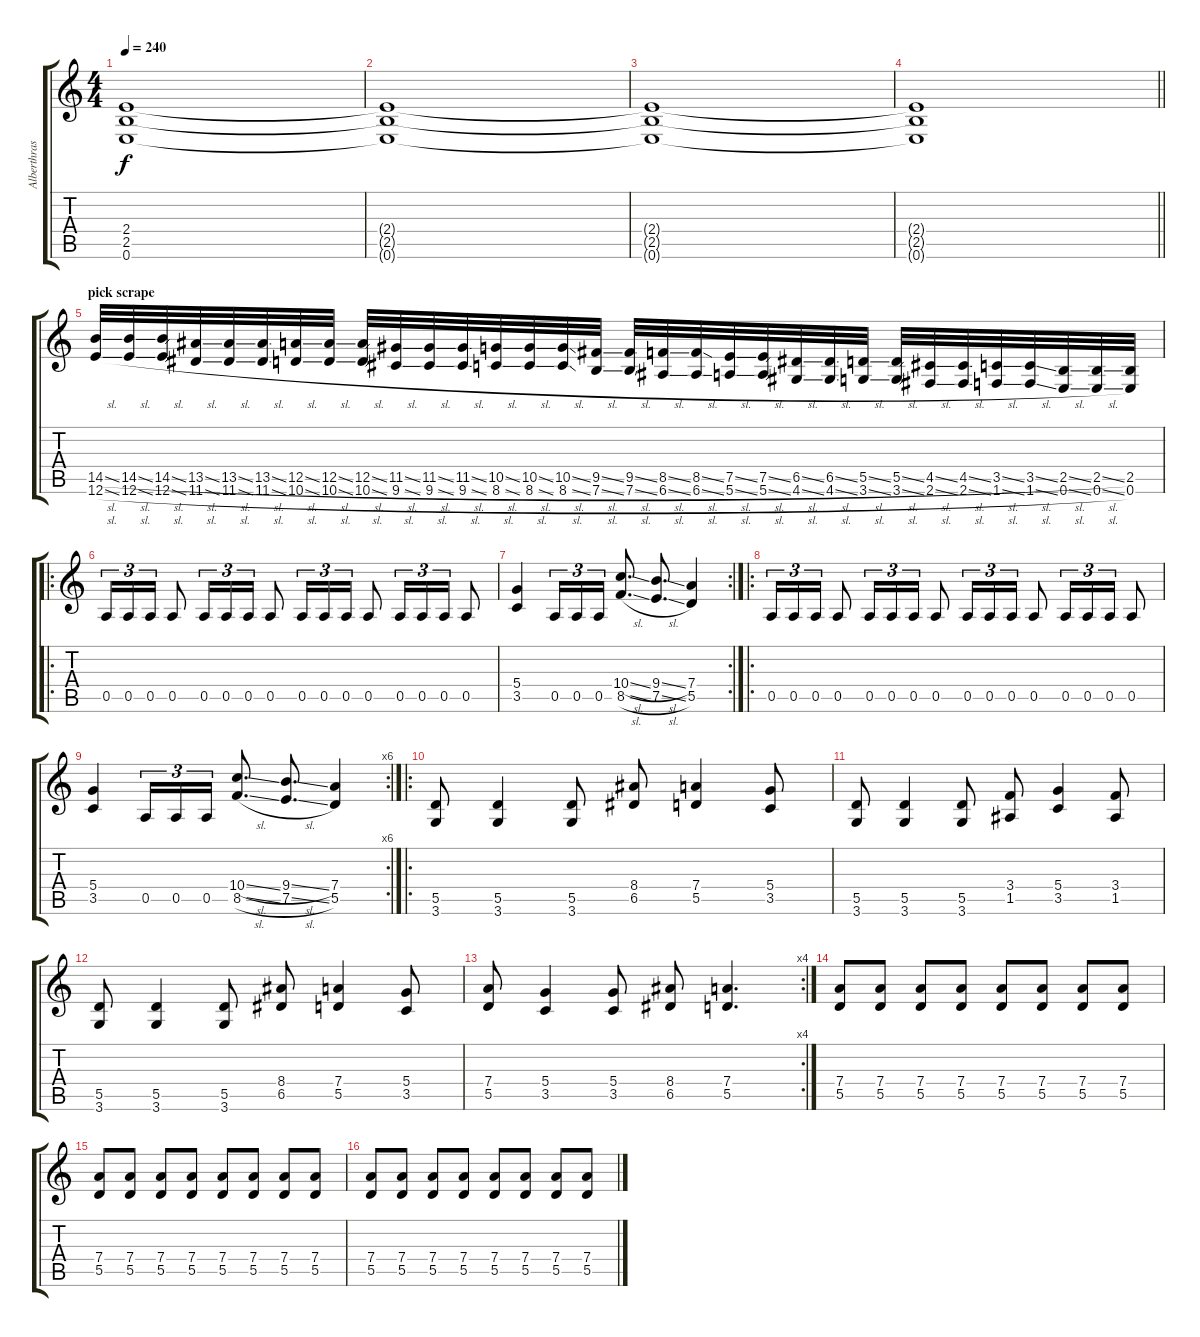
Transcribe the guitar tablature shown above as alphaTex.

\track ("Alberthrash" "Alberthras") {instrument overdrivenguitar}
\staff {score tabs}
\tuning (E4 B3 G3 D3 A2 E2) {hide}
\ts (4 4)
\tempo 240
\clef g2
\ks c
(2.4{t} 2.5{t} 0.6{t}).1{dy f} |
(2.4{t} 2.5{t} 0.6{t}).1 |
(2.4{t} 2.5{t} 0.6{t}).1 |
\barLineRight lightlight
(2.4{t} 2.5{t} 0.6{t}).1 |
\section ("" "pick scrape")
(14.5{sl} 12.6{sl}).32 (14.5{sl} 12.6{sl}).32 (14.5{sl} 12.6{sl}).32 (13.5{sl} 11.6{sl}).32 (13.5{sl} 11.6{sl}).32 (13.5{sl} 11.6{sl}).32 (12.5{sl} 10.6{sl}).32 (12.5{sl} 10.6{sl}).32 (12.5{sl} 10.6{sl}).32 (11.5{sl} 9.6{sl}).32 (11.5{sl} 9.6{sl}).32 (11.5{sl} 9.6{sl}).32 (10.5{sl} 8.6{sl}).32 (10.5{sl} 8.6{sl}).32 (10.5{sl} 8.6{sl}).32 (9.5{sl} 7.6{sl}).32 (9.5{sl} 7.6{sl}).32 (8.5{sl} 6.6{sl}).32 (8.5{sl} 6.6{sl}).32 (7.5{sl} 5.6{sl}).32 (7.5{sl} 5.6{sl}).32 (6.5{sl} 4.6{sl}).32 (6.5{sl} 4.6{sl}).32 (5.5{sl} 3.6{sl}).32 (5.5{sl} 3.6{sl}).32 (4.5{sl} 2.6{sl}).32 (4.5{sl} 2.6{sl}).32 (3.5{sl} 1.6{sl}).32 (3.5{sl} 1.6{sl}).32 (2.5{sl} 0.6{sl}).32 (2.5{sl} 0.6{sl}).32 (2.5 0.6).32 |
\ro
0.5.16{tu (3 2)} 0.5.16{tu (3 2)} 0.5.16{tu (3 2)} 0.5.8 0.5.16{tu (3 2)} 0.5.16{tu (3 2)} 0.5.16{tu (3 2)} 0.5.8 0.5.16{tu (3 2)} 0.5.16{tu (3 2)} 0.5.16{tu (3 2)} 0.5.8 0.5.16{tu (3 2)} 0.5.16{tu (3 2)} 0.5.16{tu (3 2)} 0.5.8 |
\rc 2
(5.4 3.5).4 0.5.16{tu (3 2)} 0.5.16{tu (3 2)} 0.5.16{tu (3 2)} (10.4{sl} 8.5{sl}).8{d} (9.4{sl} 7.5{sl}).8{d} (7.4 5.5).4 |
\ro
0.5.16{tu (3 2)} 0.5.16{tu (3 2)} 0.5.16{tu (3 2)} 0.5.8 0.5.16{tu (3 2)} 0.5.16{tu (3 2)} 0.5.16{tu (3 2)} 0.5.8 0.5.16{tu (3 2)} 0.5.16{tu (3 2)} 0.5.16{tu (3 2)} 0.5.8 0.5.16{tu (3 2)} 0.5.16{tu (3 2)} 0.5.16{tu (3 2)} 0.5.8 |
\rc 6
(5.4 3.5).4 0.5.16{tu (3 2)} 0.5.16{tu (3 2)} 0.5.16{tu (3 2)} (10.4{sl} 8.5{sl}).8{d} (9.4{sl} 7.5{sl}).8{d} (7.4 5.5).4 |
\ro
(5.5 3.6).8 (5.5 3.6).4 (5.5 3.6).8 (8.4 6.5).8 (7.4 5.5).4 (5.4 3.5).8 |
(5.5 3.6).8 (5.5 3.6).4 (5.5 3.6).8 (3.4 1.5).8 (5.4 3.5).4 (3.4 1.5).8 |
(5.5 3.6).8 (5.5 3.6).4 (5.5 3.6).8 (8.4 6.5).8 (7.4 5.5).4 (5.4 3.5).8 |
\rc 4
(7.4 5.5).8 (5.4 3.5).4 (5.4 3.5).8 (8.4 6.5).8 (7.4 5.5).4{d} |
(7.4 5.5).8 (7.4 5.5).8 (7.4 5.5).8 (7.4 5.5).8 (7.4 5.5).8 (7.4 5.5).8 (7.4 5.5).8 (7.4 5.5).8 |
(7.4 5.5).8 (7.4 5.5).8 (7.4 5.5).8 (7.4 5.5).8 (7.4 5.5).8 (7.4 5.5).8 (7.4 5.5).8 (7.4 5.5).8 |
(7.4 5.5).8 (7.4 5.5).8 (7.4 5.5).8 (7.4 5.5).8 (7.4 5.5).8 (7.4 5.5).8 (7.4 5.5).8 (7.4 5.5).8
